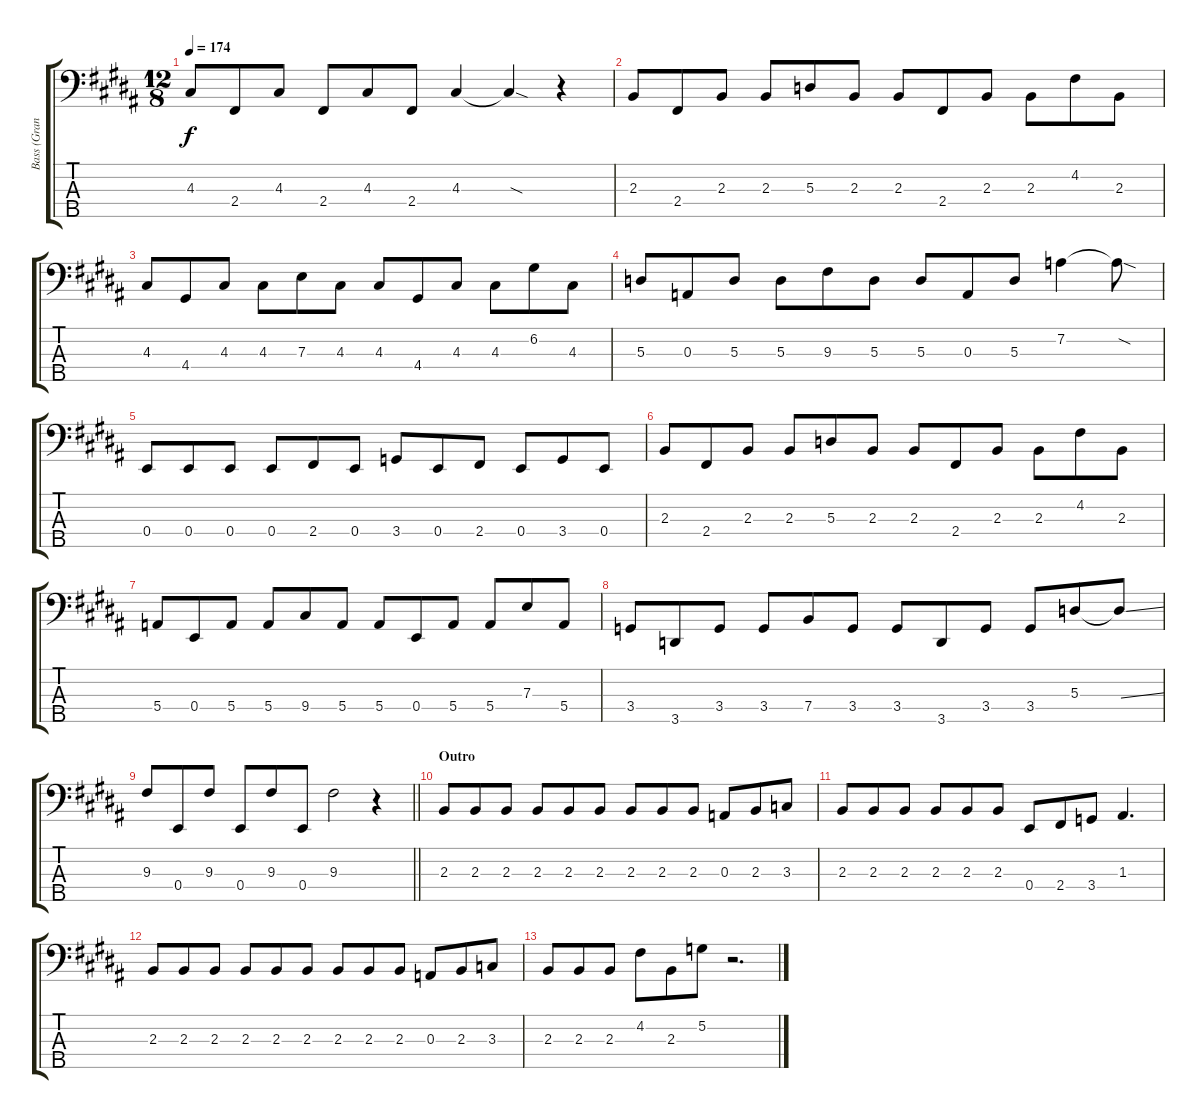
\track ("Bass (Granovskij)" "Bass (Gran") {instrument electricbassfinger}
\staff {score tabs}
\tuning (G2 D2 A1 E1 B0) {hide}
\ts (12 8)
\tempo 174
\clef f4
\ks b
4.3.8{dy f} 2.4.8 4.3.8 2.4.8 4.3.8 2.4.8 4.3.4 4.3{sod t}.4 r.4 |
2.3.8 2.4.8 2.3.8 2.3.8 5.3.8 2.3.8 2.3.8 2.4.8 2.3.8 2.3.8 4.2.8 2.3.8 |
4.3.8 4.4.8 4.3.8 4.3.8 7.3.8 4.3.8 4.3.8 4.4.8 4.3.8 4.3.8 6.2.8 4.3.8 |
5.3.8 0.3.8 5.3.8 5.3.8 9.3.8 5.3.8 5.3.8 0.3.8 5.3.8 7.2.4 7.2{sod t}.8 |
0.4.8 0.4.8 0.4.8 0.4.8 2.4.8 0.4.8 3.4.8 0.4.8 2.4.8 0.4.8 3.4.8 0.4.8 |
2.3.8 2.4.8 2.3.8 2.3.8 5.3.8 2.3.8 2.3.8 2.4.8 2.3.8 2.3.8 4.2.8 2.3.8 |
5.4.8 0.4.8 5.4.8 5.4.8 9.4.8 5.4.8 5.4.8 0.4.8 5.4.8 5.4.8 7.3.8 5.4.8 |
3.4.8 3.5.8 3.4.8 3.4.8 7.4.8 3.4.8 3.4.8 3.5.8 3.4.8 3.4.8 5.3.8 5.3{ss t}.8 |
\barLineRight lightlight
9.3.8 0.4.8 9.3.8 0.4.8 9.3.8 0.4.8 9.3.2 r.4 |
\section ("" "Outro")
2.3.8 2.3.8 2.3.8 2.3.8 2.3.8 2.3.8 2.3.8 2.3.8 2.3.8 0.3.8 2.3.8 3.3.8 |
2.3.8 2.3.8 2.3.8 2.3.8 2.3.8 2.3.8 0.4.8 2.4.8 3.4.8 1.3.4{d} |
2.3.8 2.3.8 2.3.8 2.3.8 2.3.8 2.3.8 2.3.8 2.3.8 2.3.8 0.3.8 2.3.8 3.3.8 |
2.3.8 2.3.8 2.3.8 4.2.8 2.3.8 5.2.8 r.2{d}
